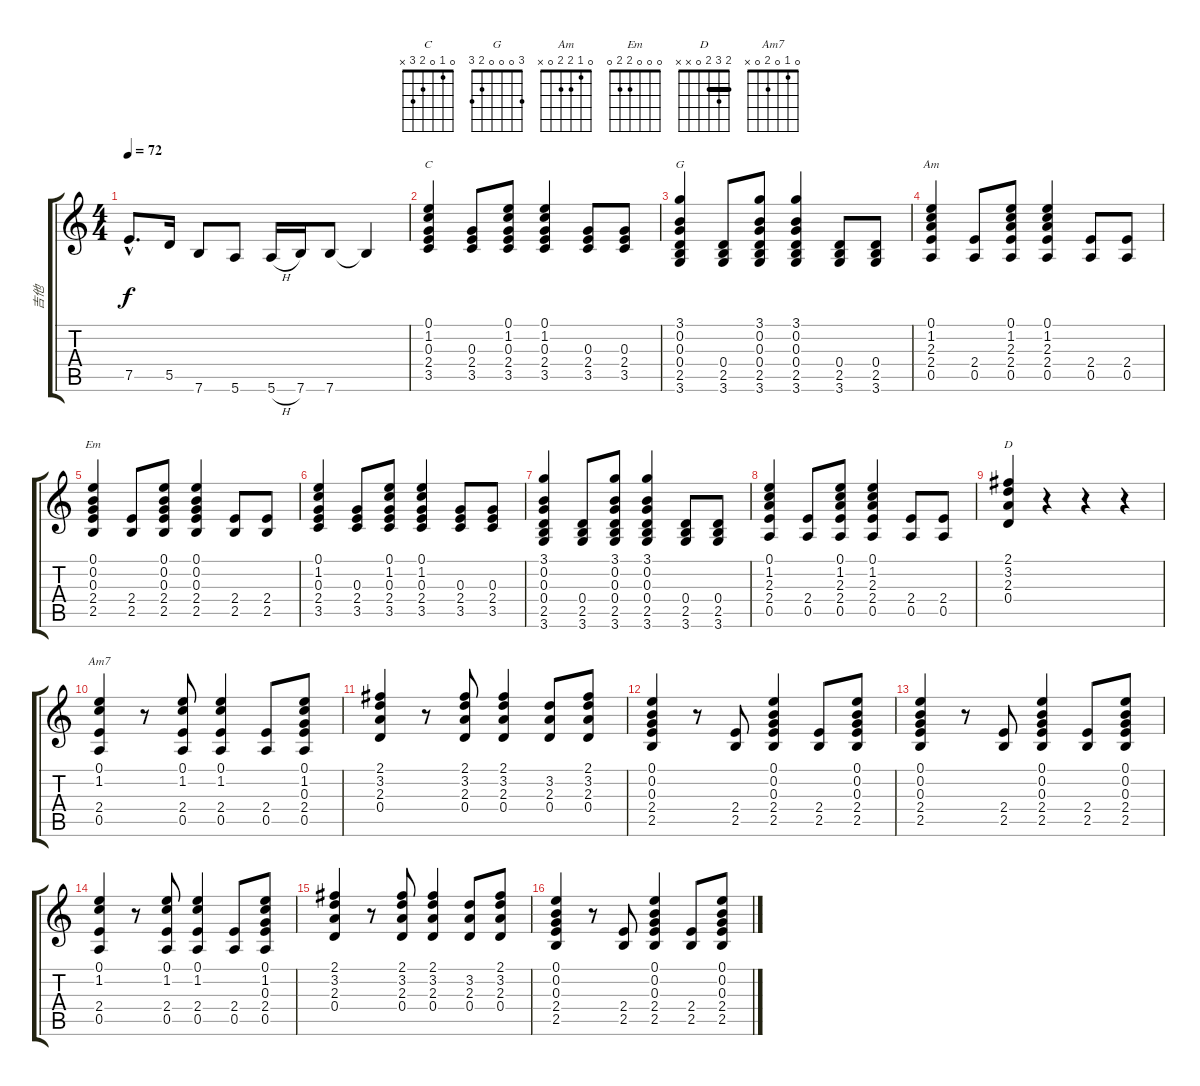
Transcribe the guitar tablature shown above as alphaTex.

\track ("吉他" "吉他") {instrument overdrivenguitar}
\staff {score tabs}
\tuning (E4 B3 G3 D3 A2 E2) {hide}
\chord ("C" 0 1 0 2 3 x)
\chord ("G" 3 0 0 0 2 3)
\chord ("Am" 0 1 2 2 0 x)
\chord ("Em" 0 0 0 2 2 0)
\chord ("D" 2 3 2 0 x x) {barre 2}
\chord ("Am7" 0 1 0 2 0 x)
\ts (4 4)
\tempo 72
\clef g2
\ks c
7.5{hac}.8{d dy f} 5.5.16 7.6.8 5.6.8 5.6{h}.16 7.6.16 7.6.8 7.6{t}.4 |
(0.1 1.2 0.3 2.4 3.5).4{ch "C" volume 8} (0.3 2.4 3.5).8 (0.1 1.2 0.3 2.4 3.5).8 (0.1 1.2 0.3 2.4 3.5).4 (0.3 2.4 3.5).8 (0.3 2.4 3.5).8 |
(3.1 0.2 0.3 0.4 2.5 3.6).4{ch "G"} (0.4 2.5 3.6).8 (3.1 0.2 0.3 0.4 2.5 3.6).8 (3.1 0.2 0.3 0.4 2.5 3.6).4 (0.4 2.5 3.6).8 (0.4 2.5 3.6).8 |
(0.1 1.2 2.3 2.4 0.5).4{ch "Am"} (2.4 0.5).8 (0.1 1.2 2.3 2.4 0.5).8 (0.1 1.2 2.3 2.4 0.5).4 (2.4 0.5).8 (2.4 0.5).8 |
(0.1 0.2 0.3 2.4 2.5).4{ch "Em"} (2.4 2.5).8 (0.1 0.2 0.3 2.4 2.5).8 (0.1 0.2 0.3 2.4 2.5).4 (2.4 2.5).8 (2.4 2.5).8 |
(0.1 1.2 0.3 2.4 3.5).4{volume 8} (0.3 2.4 3.5).8 (0.1 1.2 0.3 2.4 3.5).8 (0.1 1.2 0.3 2.4 3.5).4 (0.3 2.4 3.5).8 (0.3 2.4 3.5).8 |
(3.1 0.2 0.3 0.4 2.5 3.6).4 (0.4 2.5 3.6).8 (3.1 0.2 0.3 0.4 2.5 3.6).8 (3.1 0.2 0.3 0.4 2.5 3.6).4 (0.4 2.5 3.6).8 (0.4 2.5 3.6).8 |
(0.1 1.2 2.3 2.4 0.5).4 (2.4 0.5).8 (0.1 1.2 2.3 2.4 0.5).8 (0.1 1.2 2.3 2.4 0.5).4 (2.4 0.5).8 (2.4 0.5).8 |
(2.1 3.2 2.3 0.4).4{ch "D"} r.4 r.4 r.4 |
(0.1 1.2 2.4 0.5).4{ch "Am7" volume 8} r.8 (0.1 1.2 2.4 0.5).8 (0.1 1.2 2.4 0.5).4 (2.4 0.5).8 (0.1 1.2 0.3 2.4 0.5).8 |
(2.1 3.2 2.3 0.4).4 r.8 (2.1 3.2 2.3 0.4).8 (2.1 3.2 2.3 0.4).4 (3.2 2.3 0.4).8 (2.1 3.2 2.3 0.4).8 |
(0.1 0.2 0.3 2.4 2.5).4 r.8 (2.4 2.5).8 (0.1 0.2 0.3 2.4 2.5).4 (2.4 2.5).8 (0.1 0.2 0.3 2.4 2.5).8 |
(0.1 0.2 0.3 2.4 2.5).4 r.8 (2.4 2.5).8 (0.1 0.2 0.3 2.4 2.5).4 (2.4 2.5).8 (0.1 0.2 0.3 2.4 2.5).8 |
(0.1 1.2 2.4 0.5).4{volume 8} r.8 (0.1 1.2 2.4 0.5).8 (0.1 1.2 2.4 0.5).4 (2.4 0.5).8 (0.1 1.2 0.3 2.4 0.5).8 |
(2.1 3.2 2.3 0.4).4 r.8 (2.1 3.2 2.3 0.4).8 (2.1 3.2 2.3 0.4).4 (3.2 2.3 0.4).8 (2.1 3.2 2.3 0.4).8 |
(0.1 0.2 0.3 2.4 2.5).4 r.8 (2.4 2.5).8 (0.1 0.2 0.3 2.4 2.5).4 (2.4 2.5).8 (0.1 0.2 0.3 2.4 2.5).8
